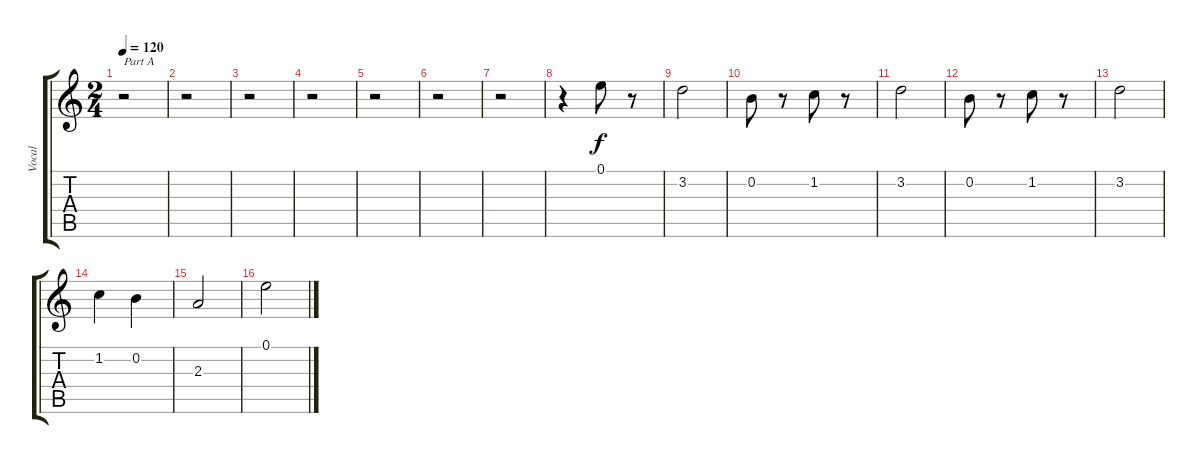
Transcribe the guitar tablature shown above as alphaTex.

\track ("Vocal" "Vocal") {instrument acousticguitarsteel}
\staff {score tabs}
\tuning (E4 B3 G3 D3 A2 E2) {hide}
\ts (2 4)
\tempo 120
\clef g2
\ks c
r.2{txt "Part A" dy f instrument acousticguitarsteel} |
r.2 |
r.2 |
r.2 |
r.2 |
r.2 |
r.2 |
r.4 0.1.8 r.8 |
3.2.2 |
0.2.8 r.8 1.2.8 r.8 |
3.2.2 |
0.2.8 r.8 1.2.8 r.8 |
3.2.2 |
1.2.4 0.2.4 |
2.3.2 |
0.1.2
